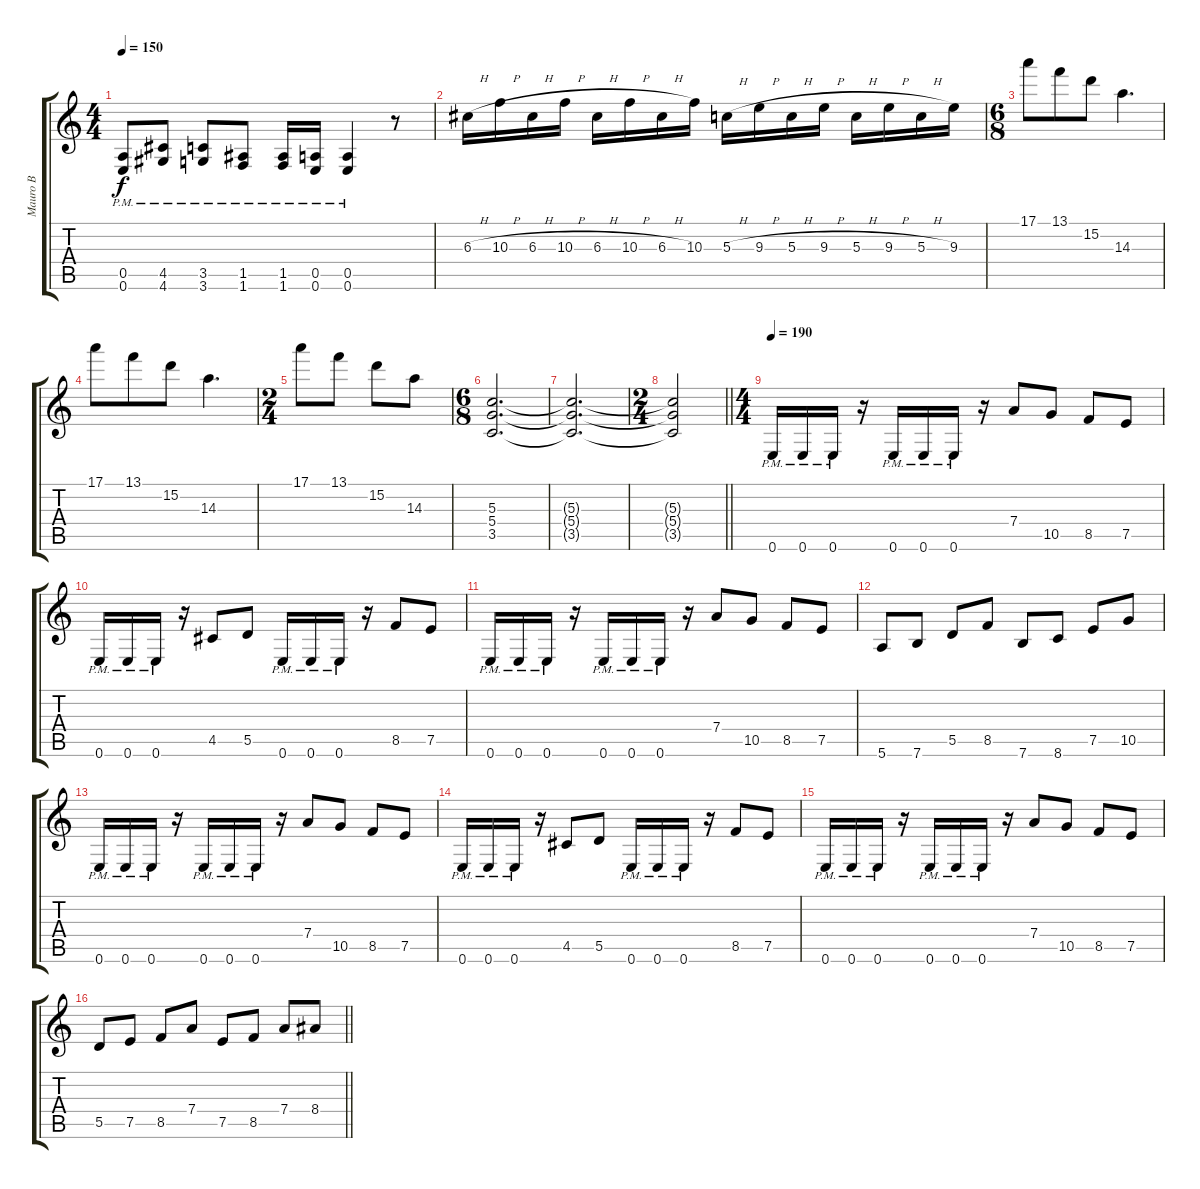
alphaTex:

\track ("Mauro B" "Mauro B") {instrument overdrivenguitar}
\staff {score tabs}
\tuning (E4 B3 G3 D3 A2 E2) {hide}
\ts (4 4)
\tempo 150
\clef g2
\ks c
(0.5{pm} 0.6{pm}).8{dy f} (4.5{pm} 4.6{pm}).8 (3.5{pm} 3.6{pm}).8 (1.5{pm} 1.6{pm}).8 (1.5{pm} 1.6{pm}).16 (0.5{pm} 0.6{pm}).16 (0.5{pm} 0.6{pm}).4 r.8 |
6.3{h}.16 10.3{h}.16 6.3{h}.16 10.3{h}.16 6.3{h}.16 10.3{h}.16 6.3{h}.16 10.3.16 5.3{h}.16 9.3{h}.16 5.3{h}.16 9.3{h}.16 5.3{h}.16 9.3{h}.16 5.3{h}.16 9.3.16 |
\ts (6 8)
17.1.8 13.1.8 15.2.8 14.3.4{d} |
17.1.8 13.1.8 15.2.8 14.3.4{d} |
\ts (2 4)
17.1.8 13.1.8 15.2.8 14.3.8 |
\ts (6 8)
(5.3 5.4 3.5).2{d} |
(5.3{t} 5.4{t} 3.5{t}).2{d} |
\ts (2 4)
\barLineRight lightlight
(5.3{t} 5.4{t} 3.5{t}).2 |
\ts (4 4)
\tempo 190
0.6{pm}.16 0.6{pm}.16 0.6{pm}.16 r.16 0.6{pm}.16 0.6{pm}.16 0.6{pm}.16 r.16 7.4.8 10.5.8 8.5.8 7.5.8 |
0.6{pm}.16 0.6{pm}.16 0.6{pm}.16 r.16 4.5.8 5.5.8 0.6{pm}.16 0.6{pm}.16 0.6{pm}.16 r.16 8.5.8 7.5.8 |
0.6{pm}.16 0.6{pm}.16 0.6{pm}.16 r.16 0.6{pm}.16 0.6{pm}.16 0.6{pm}.16 r.16 7.4.8 10.5.8 8.5.8 7.5.8 |
5.6.8 7.6.8 5.5.8 8.5.8 7.6.8 8.6.8 7.5.8 10.5.8 |
0.6{pm}.16 0.6{pm}.16 0.6{pm}.16 r.16 0.6{pm}.16 0.6{pm}.16 0.6{pm}.16 r.16 7.4.8 10.5.8 8.5.8 7.5.8 |
0.6{pm}.16 0.6{pm}.16 0.6{pm}.16 r.16 4.5.8 5.5.8 0.6{pm}.16 0.6{pm}.16 0.6{pm}.16 r.16 8.5.8 7.5.8 |
0.6{pm}.16 0.6{pm}.16 0.6{pm}.16 r.16 0.6{pm}.16 0.6{pm}.16 0.6{pm}.16 r.16 7.4.8 10.5.8 8.5.8 7.5.8 |
\barLineRight lightlight
5.5.8 7.5.8 8.5.8 7.4.8 7.5.8 8.5.8 7.4.8 8.4.8
